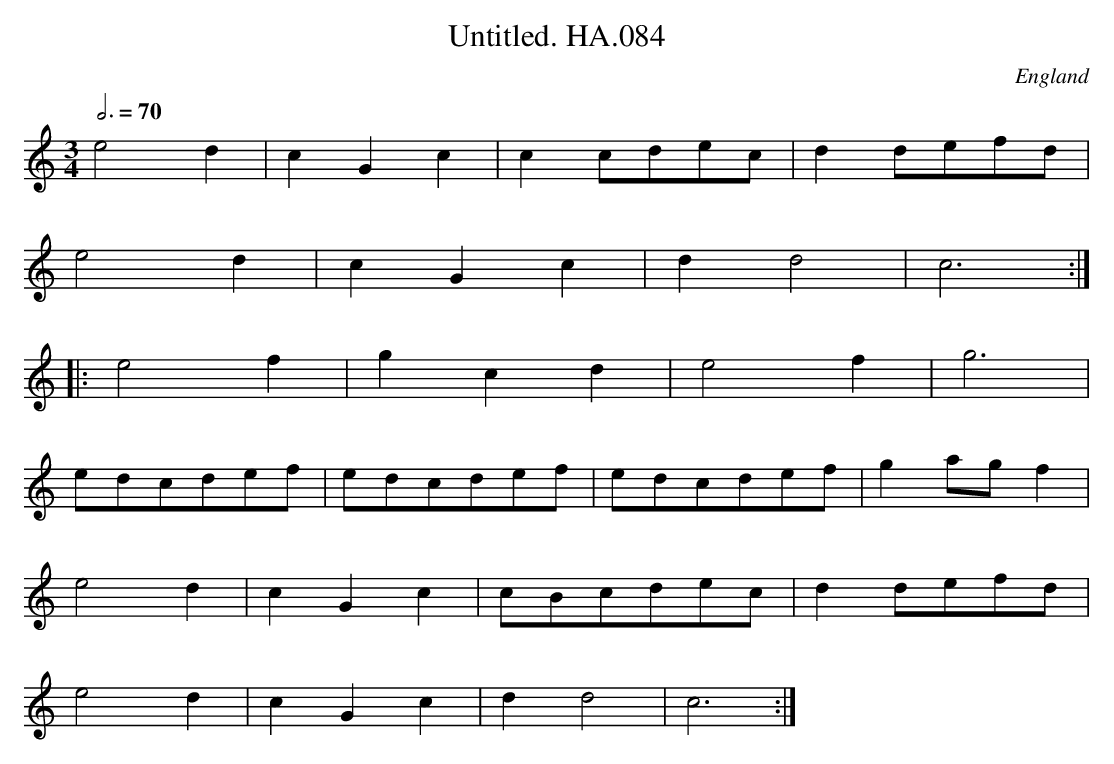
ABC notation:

X:1
T:Untitled. HA.084
M:3/4
L:1/4
Q:3/4=70
O:England
notC:in Hand C
K:C major
e2d|cGc|cc/d/e/c/|dd/e/f/d/|!
e2d|cGc|dd2|c3:|!
|:e2f|gcd|e2f|g3|!
e/d/c/d/e/f/|e/d/c/d/e/f/|e/d/c/d/e/f/|ga/g/f|!
e2d|cGc|c/B/c/d/e/c/|dd/e/f/d/|!
e2d|cGc|dd2|c3:|
